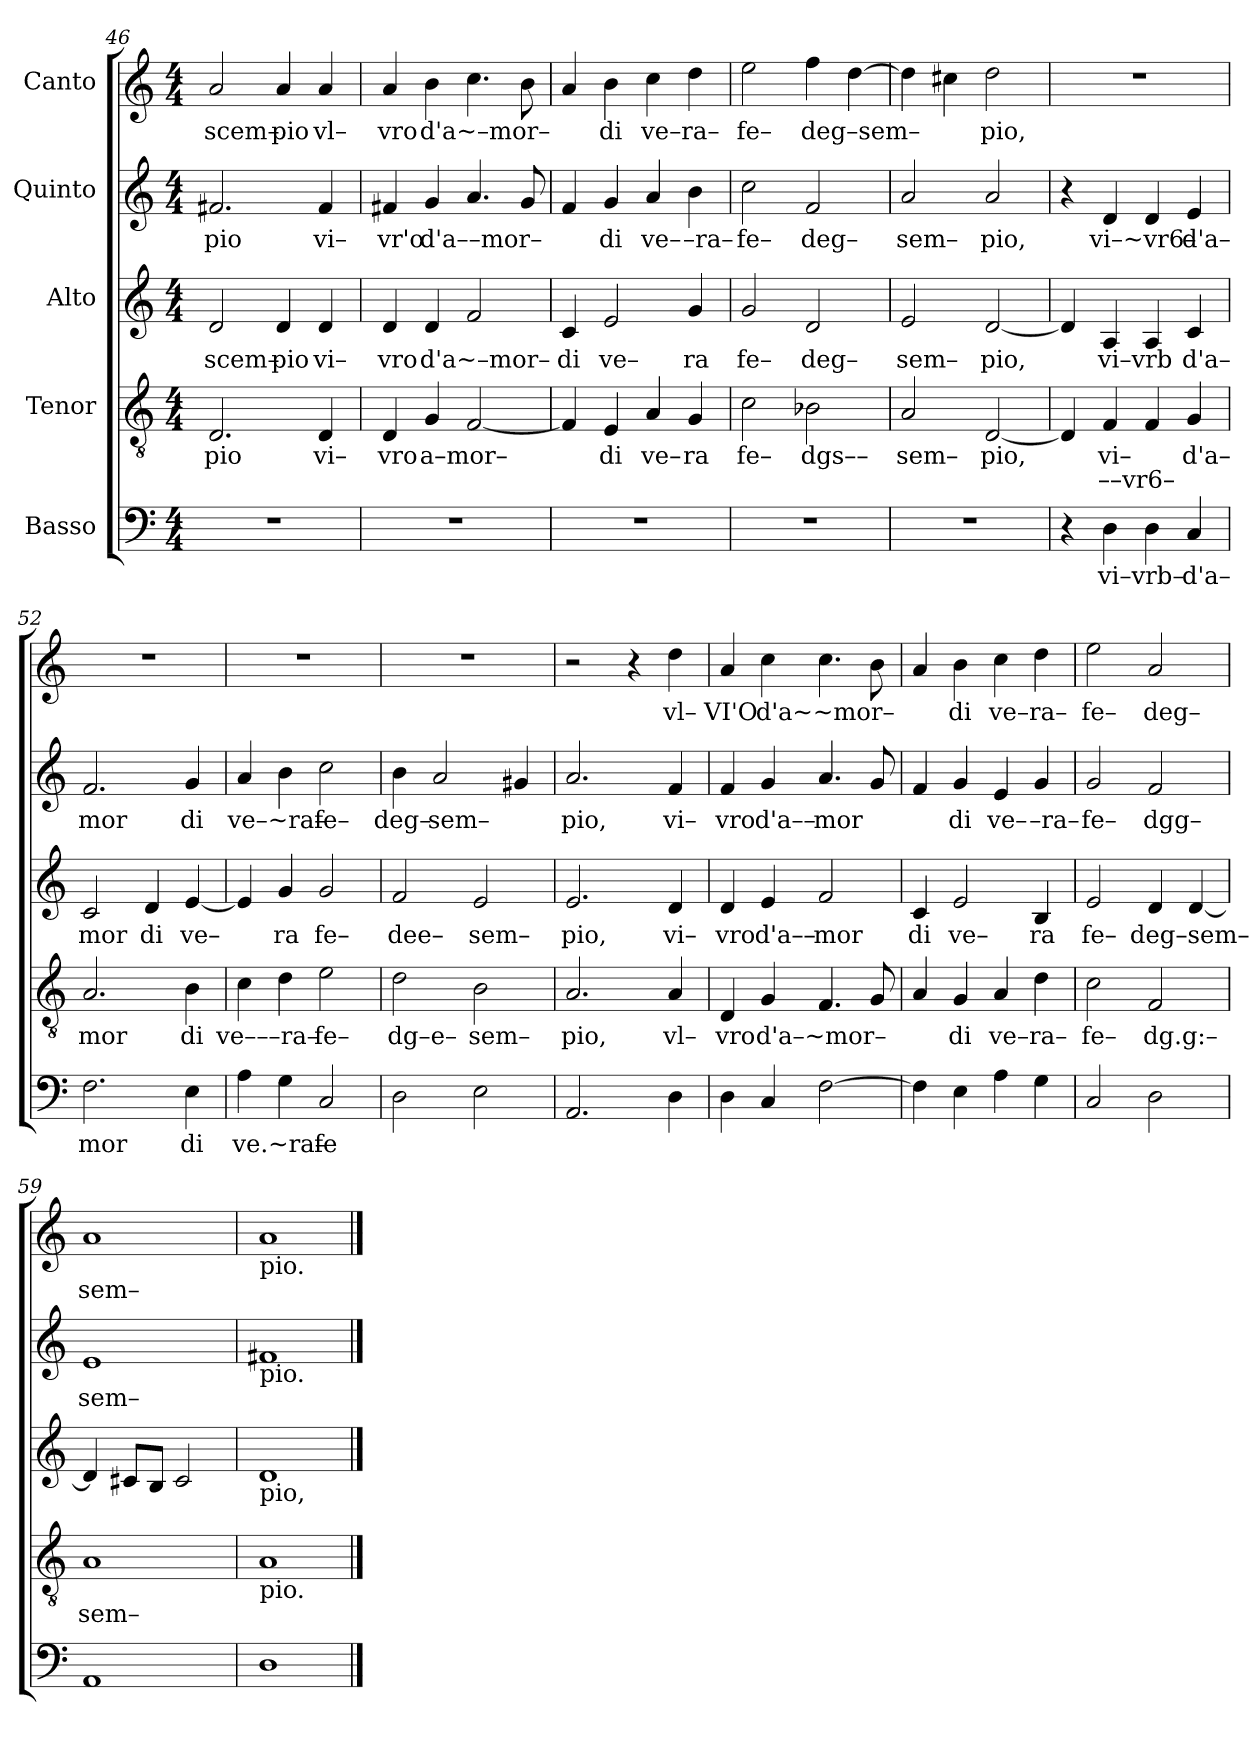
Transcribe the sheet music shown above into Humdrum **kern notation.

**kern	**text	**kern	**text	**text	**kern	**text	**kern	**text	**kern	**text
*part5	*part5	*part4	*part4	*part4	*part3	*part3	*part2	*part2	*part1	*part1
*staff5	*staff5	*staff4	*staff4	*staff4	*staff3	*staff3	*staff2	*staff2	*staff1	*staff1
*I"Basso	*	*I"Tenor	*	*	*I"Alto	*	*I"Quinto	*	*I"Canto	*
*clefF4	*	*clefGv2	*	*	*clefG2	*	*clefG2	*	*clefG2	*
*k[]	*	*k[]	*	*	*k[]	*	*k[]	*	*k[]	*
*M4/4	*	*M4/4	*	*	*M4/4	*	*M4/4	*	*M4/4	*
=46	=46	=46	=46	=46	=46	=46	=46	=46	=46	=46
!	!	!	!LO:LY:b	!	!	!LO:LY:b	!	!LO:LY:b	!	!LO:LY:b
1r	.	2.D/	pio	.	2d/	scem–	2.f#X/	pio	2a/	scem–
!	!	!	!	!	!	!LO:LY:b	!	!	!	!LO:LY:b
.	.	.	.	.	4d/	pio	.	.	4a/	pio
!	!	!	!LO:LY:b	!	!	!LO:LY:b	!	!LO:LY:b	!	!LO:LY:b
.	.	4D/	vi–	.	4d/	vi–	4f#/	vi–	4a/	vl–
=47	=47	=47	=47	=47	=47	=47	=47	=47	=47	=47
!	!	!	!LO:LY:b	!	!	!LO:LY:b	!	!LO:LY:b	!	!LO:LY:b
1r	.	4D/	vro	.	4d/	vro	4f#X/	vr'o	4a/	vro
!	!	!	!LO:LY:b	!	!	!LO:LY:b	!	!LO:LY:b	!	!LO:LY:b
.	.	4G/	a–mor–	.	4d/	d'a~–mor–	4g/	d'a––mor–	4b\	d'a~–mor–
.	.	[2F/	.	.	2f/	.	4.a/	.	4.cc\	.
.	.	.	.	.	.	.	8g/	.	8b\	.
=48	=48	=48	=48	=48	=48	=48	=48	=48	=48	=48
!	!	!	!	!	!	!LO:LY:b	!	!	!	!
1r	.	4F/]	.	.	4c/	di	4f/	.	4a/	.
!	!	!	!LO:LY:b	!	!	!LO:LY:b	!	!LO:LY:b	!	!LO:LY:b
.	.	4E/	di	.	2e/	ve–	4g/	di	4b\	di
!	!	!	!LO:LY:b	!	!	!	!	!LO:LY:b	!	!LO:LY:b
.	.	4A/	ve–	.	.	.	4a/	ve–	4cc\	ve–ra–
!	!	!	!LO:LY:b	!	!	!LO:LY:b	!	!LO:LY:b	!	!
.	.	4G/	ra	.	4g/	ra	4b\	–ra–	4dd\	.
=49	=49	=49	=49	=49	=49	=49	=49	=49	=49	=49
!	!	!	!LO:LY:b	!	!	!LO:LY:b	!	!LO:LY:b	!	!LO:LY:b
1r	.	2c\	fe–	.	2g/	fe–	2cc\	fe–	2ee\	fe–
!	!	!	!LO:LY:b	!	!	!LO:LY:b	!	!LO:LY:b	!	!LO:LY:b
.	.	2B-X\	dgs––	.	2d/	deg–	2f/	deg–	4ff\	deg–sem–
.	.	.	.	.	.	.	.	.	[4dd\	.
=50	=50	=50	=50	=50	=50	=50	=50	=50	=50	=50
!	!	!	!LO:LY:b	!	!	!LO:LY:b	!	!LO:LY:b	!	!
1r	.	2A/	sem–	.	2e/	sem–	2a/	sem–	4dd\]	.
.	.	.	.	.	.	.	.	.	4cc#X\	.
!	!	!	!LO:LY:b	!	!	!LO:LY:b	!	!LO:LY:b	!	!LO:LY:b
.	.	[2D/	pio,	.	[2d/	pio,	2a/	pio,	2dd\	pio,
=51	=51	=51	=51	=51	=51	=51	=51	=51	=51	=51
4r	.	4D/]	.	.	4d/]	.	4r	.	1r	.
!	!LO:LY:b	!	!LO:LY:b	!LO:LY:b	!	!LO:LY:b	!	!LO:LY:b	!	!
4D\	vi–vrb–	4F/	vi–	––vr6–	4A/	vi–vrb	4d/	vi–~vr6–	.	.
4D\	.	4F/	.	.	4A/	.	4d/	.	.	.
!	!LO:LY:b	!	!LO:LY:b	!	!	!LO:LY:b	!	!LO:LY:b	!	!
4C/	d'a–	4G/	d'a–	.	4c/	d'a–	4e/	d'a–	.	.
=52	=52	=52	=52	=52	=52	=52	=52	=52	=52	=52
!	!LO:LY:b	!	!LO:LY:b	!	!	!LO:LY:b	!	!LO:LY:b	!	!
2.F\	mor	2.A/	mor	.	2c/	mor	2.f/	mor	1r	.
!	!	!	!	!	!	!LO:LY:b	!	!	!	!
.	.	.	.	.	4d/	di	.	.	.	.
!	!LO:LY:b	!	!LO:LY:b	!	!	!LO:LY:b	!	!LO:LY:b	!	!
4E\	di	4B\	di	.	[4e/	ve–	4g/	di	.	.
=53	=53	=53	=53	=53	=53	=53	=53	=53	=53	=53
!	!LO:LY:b	!	!LO:LY:b	!	!	!	!	!LO:LY:b	!	!
4A\	ve.~ra–	4c\	ve–––ra–	.	4e/]	.	4a/	ve–~ra–	1r	.
!	!	!	!	!	!	!LO:LY:b	!	!	!	!
4G\	.	4d\	.	.	4g/	ra	4b\	.	.	.
!	!LO:LY:b	!	!LO:LY:b	!	!	!LO:LY:b	!	!LO:LY:b	!	!
2C/	fe	2e\	fe–	.	2g/	fe–	2cc\	fe–	.	.
=54	=54	=54	=54	=54	=54	=54	=54	=54	=54	=54
!	!	!	!LO:LY:b	!	!	!LO:LY:b	!	!LO:LY:b	!	!
2D\	.	2d\	dg–e–	.	2f/	dee–	4b\	deg–	1r	.
!	!	!	!	!	!	!	!	!LO:LY:b	!	!
.	.	.	.	.	.	.	2a/	sem–	.	.
!	!	!	!LO:LY:b	!	!	!LO:LY:b	!	!	!	!
2E\	.	2B\	sem–	.	2e/	sem–	.	.	.	.
.	.	.	.	.	.	.	4g#X/	.	.	.
=55	=55	=55	=55	=55	=55	=55	=55	=55	=55	=55
!	!	!	!LO:LY:b	!	!	!LO:LY:b	!	!LO:LY:b	!	!
2.AA/	.	2.A/	pio,	.	2.e/	pio,	2.a/	pio,	2r	.
.	.	.	.	.	.	.	.	.	4r	.
!	!	!	!LO:LY:b	!	!	!LO:LY:b	!	!LO:LY:b	!	!LO:LY:b
4D\	.	4A/	vl–	.	4d/	vi–	4f/	vi–	4dd\	vl–
=56	=56	=56	=56	=56	=56	=56	=56	=56	=56	=56
!	!	!	!LO:LY:b	!	!	!LO:LY:b	!	!LO:LY:b	!	!LO:LY:b
4D\	.	4D/	vro	.	4d/	vro	4f/	vro	4a/	VI'O
!	!	!	!LO:LY:b	!	!	!LO:LY:b	!	!LO:LY:b	!	!LO:LY:b
4C/	.	4G/	d'a–~mor–	.	4e/	d'a––	4g/	d'a––	4cc\	d'a~~mor–
!	!	!	!	!	!	!LO:LY:b	!	!LO:LY:b	!	!
[2F\	.	4.F/	.	.	2f/	mor	4.a/	mor	4.cc\	.
.	.	8G/	.	.	.	.	8g/	.	8b\	.
=57	=57	=57	=57	=57	=57	=57	=57	=57	=57	=57
!	!	!	!	!	!	!LO:LY:b	!	!	!	!
4F\]	.	4A/	.	.	4c/	di	4f/	.	4a/	.
!	!	!	!LO:LY:b	!	!	!LO:LY:b	!	!LO:LY:b	!	!LO:LY:b
4E\	.	4G/	di	.	2e/	ve–	4g/	di	4b\	di
!	!	!	!LO:LY:b	!	!	!	!	!LO:LY:b	!	!LO:LY:b
4A\	.	4A/	ve–ra–	.	.	.	4e/	ve–	4cc\	ve–ra–
!	!	!	!	!	!	!LO:LY:b	!	!LO:LY:b	!	!
4G\	.	4d\	.	.	4B/	ra	4g/	–ra–	4dd\	.
=58	=58	=58	=58	=58	=58	=58	=58	=58	=58	=58
!	!	!	!LO:LY:b	!	!	!LO:LY:b	!	!LO:LY:b	!	!LO:LY:b
2C/	.	2c\	fe–	.	2e/	fe–	2g/	fe–	2ee\	fe–
!	!	!	!LO:LY:b	!	!	!LO:LY:b	!	!LO:LY:b	!	!LO:LY:b
2D\	.	2F/	dg.g:–	.	4d/	deg–sem–	2f/	dgg–	2a/	deg–
.	.	.	.	.	[4d/	.	.	.	.	.
=59	=59	=59	=59	=59	=59	=59	=59	=59	=59	=59
!	!	!	!LO:LY:b	!	!	!	!	!LO:LY:b	!	!LO:LY:b
1AA	.	1A	sem–	.	4d/]	.	1e	sem–	1a	sem–
.	.	.	.	.	8c#X/L	.	.	.	.	.
.	.	.	.	.	8B/J	.	.	.	.	.
.	.	.	.	.	2c#/	.	.	.	.	.
=60	=60	=60	=60	=60	=60	=60	=60	=60	=60	=60
!	!	!	!	!	!	!	!	!	!LO:TX:b:t=pio.	!
!	!	!	!	!	!	!	!LO:TX:b:t=pio.	!	!	!
!	!	!	!	!	!LO:TX:b:t=pio,	!	!	!	!	!
!	!	!LO:TX:b:t=pio.	!	!	!	!	!	!	!	!
1D	.	1A	.	.	1d	.	1f#X	.	1a	.
==	==	==	==	==	==	==	==	==	==	==
*-	*-	*-	*-	*-	*-	*-	*-	*-	*-	*-
